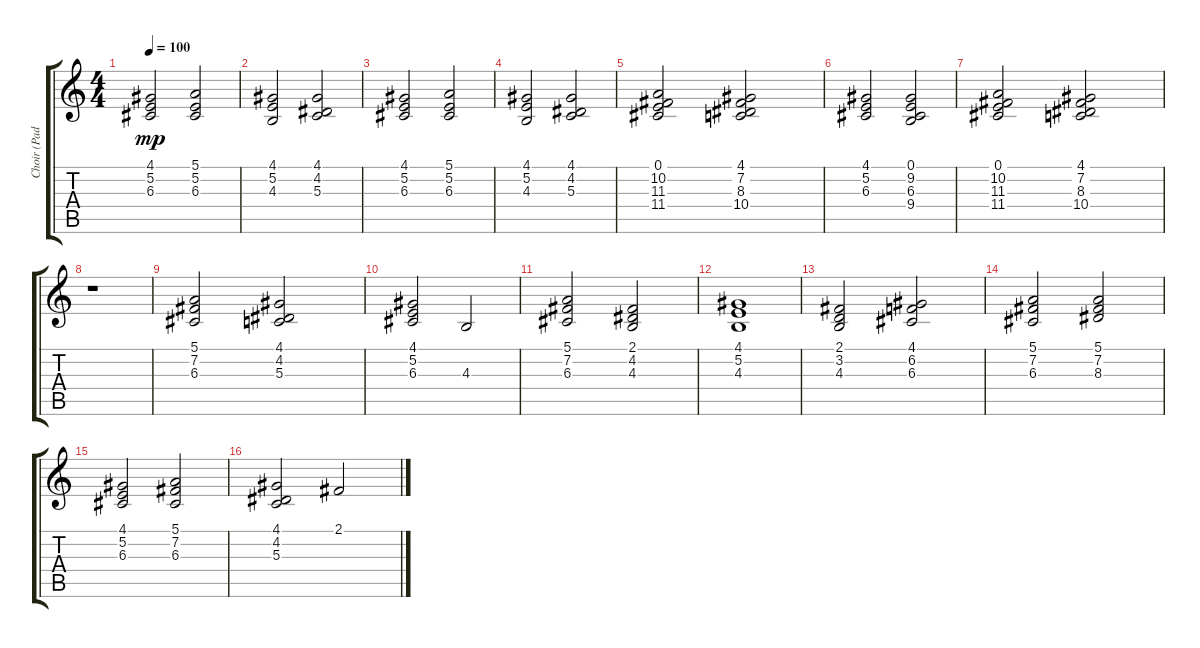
\track ("Choir (Pad)" "Choir (Pad") {instrument pad4choir}
\staff {score tabs}
\tuning (E4 B3 G3 D3 A2 E2) {hide}
\ts (4 4)
\tempo 100
\clef g2
\ks c
(4.1 5.2 6.3).2{dy mp} (5.1 5.2 6.3).2 |
(4.1 5.2 4.3).2 (4.1 4.2 5.3).2 |
(4.1 5.2 6.3).2 (5.1 5.2 6.3).2 |
(4.1 5.2 4.3).2 (4.1 4.2 5.3).2 |
(0.1 10.2 11.3 11.4).2 (4.1 7.2 8.3 10.4).2 |
(4.1 5.2 6.3).2 (0.1 9.2 6.3 9.4).2 |
(0.1 10.2 11.3 11.4).2 (4.1 7.2 8.3 10.4).2 |
r.1 |
(5.1 7.2 6.3).2 (4.1 4.2 5.3).2 |
(4.1 5.2 6.3).2 4.3.2 |
(5.1 7.2 6.3).2 (2.1 4.2 4.3).2 |
(4.1 5.2 4.3).1 |
(2.1 3.2 4.3).2 (4.1 6.2 6.3).2 |
(5.1 7.2 6.3).2 (5.1 7.2 8.3).2 |
(4.1 5.2 6.3).2 (5.1 7.2 6.3).2 |
(4.1 4.2 5.3).2 2.1.2
